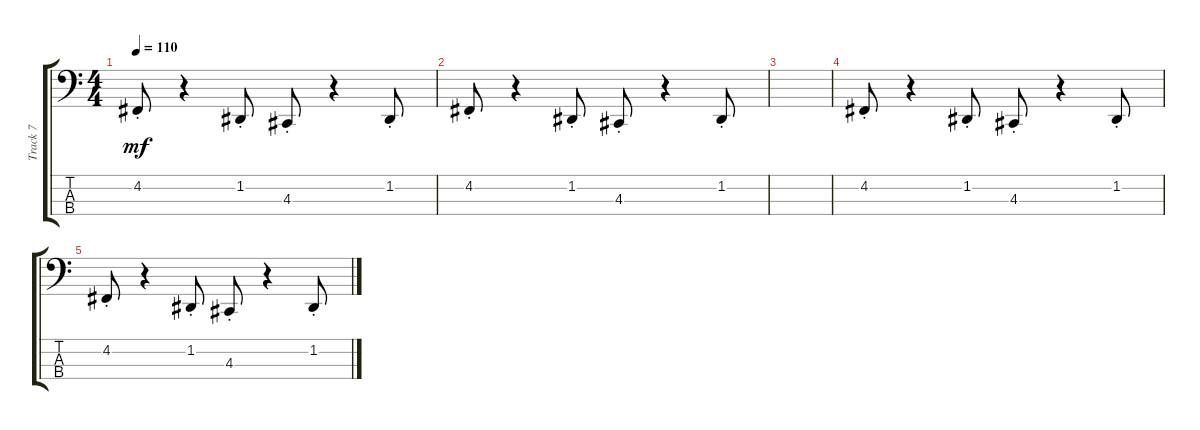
\track ("Track 7" "Track 7") {instrument tuba}
\staff {score tabs}
\tuning (G2 D2 A1 E1) {hide}
\ts (4 4)
\tempo 110
\clef f4
\ks c
4.2{st}.8{dy mf} r.4 1.2{st}.8 4.3{st}.8 r.4 1.2{st}.8 |
4.2{st}.8 r.4 1.2{st}.8 4.3{st}.8 r.4 1.2{st}.8 |
|
4.2{st}.8 r.4 1.2{st}.8 4.3{st}.8 r.4 1.2{st}.8 |
4.2{st}.8 r.4 1.2{st}.8 4.3{st}.8 r.4 1.2{st}.8
